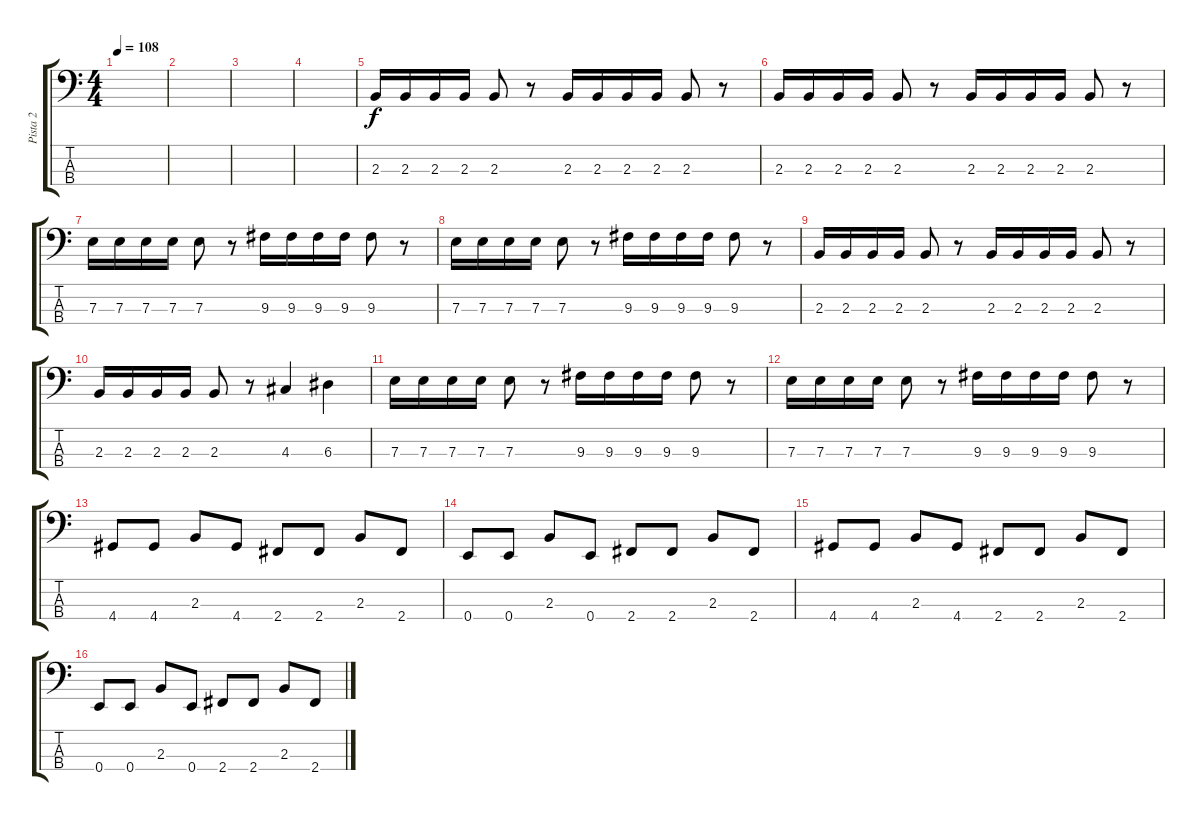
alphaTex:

\track ("Pista 2" "Pista 2") {instrument electricbasspick}
\staff {score tabs}
\tuning (G2 D2 A1 E1) {hide}
\ts (4 4)
\tempo 108
\tempo 100
\tempo 108
\clef f4
\ks c
|
|
|
|
2.3.16 2.3.16 2.3.16 2.3.16 2.3.8 r.8 2.3.16 2.3.16 2.3.16 2.3.16 2.3.8 r.8 |
2.3.16 2.3.16 2.3.16 2.3.16 2.3.8 r.8 2.3.16 2.3.16 2.3.16 2.3.16 2.3.8 r.8 |
7.3.16 7.3.16 7.3.16 7.3.16 7.3.8 r.8 9.3.16 9.3.16 9.3.16 9.3.16 9.3.8 r.8 |
7.3.16 7.3.16 7.3.16 7.3.16 7.3.8 r.8 9.3.16 9.3.16 9.3.16 9.3.16 9.3.8 r.8 |
2.3.16 2.3.16 2.3.16 2.3.16 2.3.8 r.8 2.3.16 2.3.16 2.3.16 2.3.16 2.3.8 r.8 |
2.3.16 2.3.16 2.3.16 2.3.16 2.3.8 r.8 4.3.4 6.3.4 |
7.3.16 7.3.16 7.3.16 7.3.16 7.3.8 r.8 9.3.16 9.3.16 9.3.16 9.3.16 9.3.8 r.8 |
7.3.16 7.3.16 7.3.16 7.3.16 7.3.8 r.8 9.3.16 9.3.16 9.3.16 9.3.16 9.3.8 r.8 |
4.4.8 4.4.8 2.3.8 4.4.8 2.4.8 2.4.8 2.3.8 2.4.8 |
0.4.8 0.4.8 2.3.8 0.4.8 2.4.8 2.4.8 2.3.8 2.4.8 |
4.4.8 4.4.8 2.3.8 4.4.8 2.4.8 2.4.8 2.3.8 2.4.8 |
0.4.8 0.4.8 2.3.8 0.4.8 2.4.8 2.4.8 2.3.8 2.4.8
